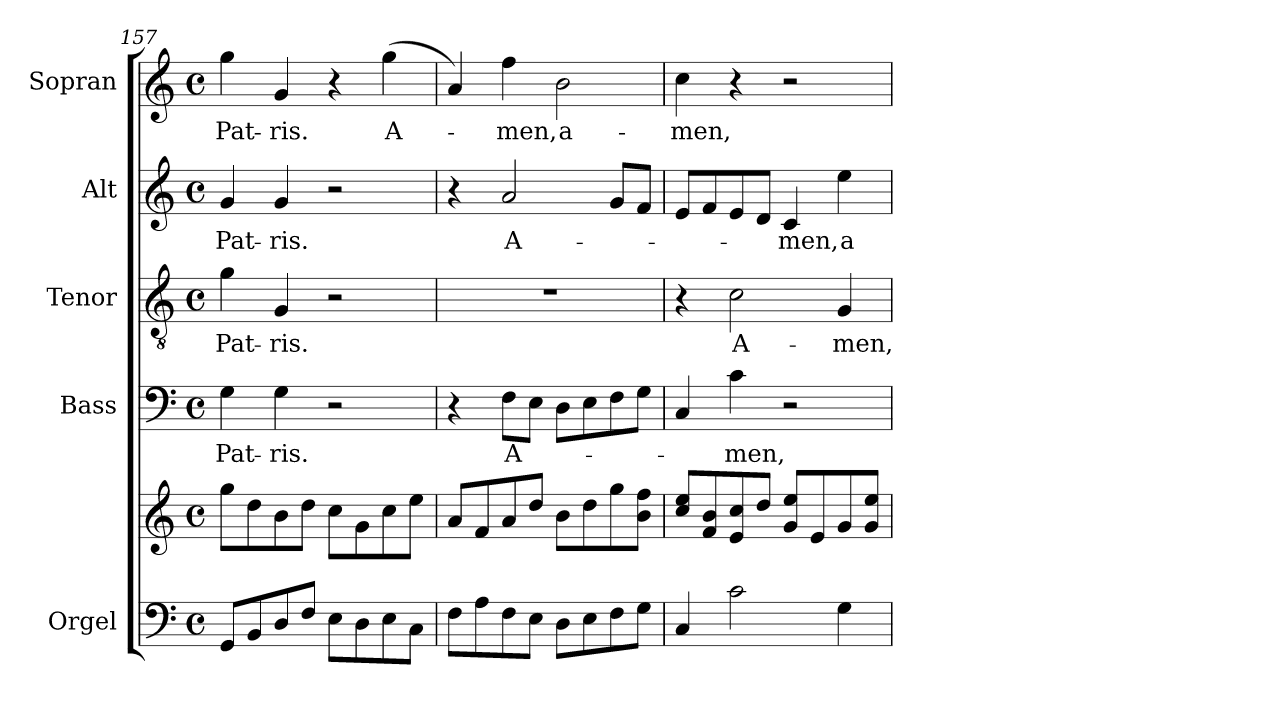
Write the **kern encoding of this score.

**kern	**kern	**kern	**text	**kern	**text	**kern	**text	**kern	**text
*part5	*part5	*part4	*part4	*part3	*part3	*part2	*part2	*part1	*part1
*staff6	*staff5	*staff4	*staff4	*staff3	*staff3	*staff2	*staff2	*staff1	*staff1
*I"Orgel	*	*I"Bass	*	*I"Tenor	*	*I"Alt	*	*I"Sopran	*
*I'Org.	*	*I'B.	*	*I'T.	*	*I'A.	*	*I'S.	*
*clefF4	*clefG2	*clefF4	*	*clefGv2	*	*clefG2	*	*clefG2	*
*k[]	*k[]	*k[]	*	*k[]	*	*k[]	*	*k[]	*
*C:	*C:	*C:	*	*C:	*	*C:	*	*C:	*
*M4/4	*M4/4	*M4/4	*	*M4/4	*	*M4/4	*	*M4/4	*
*met(c)	*met(c)	*met(c)	*	*met(c)	*	*met(c)	*	*met(c)	*
=157	=157	=157	=157	=157	=157	=157	=157	=157	=157
!	!	!	!LO:LY:b	!	!LO:LY:b	!	!LO:LY:b	!	!LO:LY:b
8GG/L	8gg\L	4G\	Pat-	4g\	Pat-	4g/	Pat-	4gg\	Pat-
8BB/	8dd\	.	.	.	.	.	.	.	.
!	!	!	!LO:LY:b	!	!LO:LY:b	!	!LO:LY:b	!	!LO:LY:b
8D/	8b\	4G\	-ris.	4G/	-ris.	4g/	-ris.	4g/	-ris.
8F/J	8dd\J	.	.	.	.	.	.	.	.
8E\L	8cc\L	2r	.	2r	.	2r	.	4r	.
8D\	8g\	.	.	.	.	.	.	.	.
!	!	!	!	!	!	!	!	!	!LO:LY:b
8E\	8cc\	.	.	.	.	.	.	(>4gg\	A-
8C\J	8ee\J	.	.	.	.	.	.	.	.
=158	=158	=158	=158	=158	=158	=158	=158	=158	=158
8F\L	8a/L	4r	.	1r	.	4r	.	4a/)	.
8A\	8f/	.	.	.	.	.	.	.	.
!	!	!	!LO:LY:b	!	!	!	!LO:LY:b	!	!LO:LY:b
8F\	8a/	8F\L	A-	.	.	2a/	A-	4ff\	-men,
8E\J	8dd/J	8E\J	.	.	.	.	.	.	.
!	!	!	!	!	!	!	!	!	!LO:LY:b
8D\L	8b\L	8D\L	.	.	.	.	.	2b\	a-
8E\	8dd\	8E\	.	.	.	.	.	.	.
8F\	8gg\	8F\	.	.	.	8g/L	.	.	.
8G\J	8b\ 8ff\J	8G\J	.	.	.	8f/J	.	.	.
=159	=159	=159	=159	=159	=159	=159	=159	=159	=159
!	!	!	!	!	!	!	!	!	!LO:LY:b
4C/	8cc/ 8ee/L	4C/	.	4r	.	8e/L	.	4cc\	-men,
.	8f/ 8b/	.	.	.	.	8f/	.	.	.
!	!	!	!LO:LY:b	!	!LO:LY:b	!	!	!	!
2c\	8e/ 8cc/	4c\	-men,	2c\	A-	8e/	.	4r	.
.	8dd/J	.	.	.	.	8d/J	.	.	.
!	!	!	!	!	!	!	!LO:LY:b	!	!
.	8g/ 8ee/L	2r	.	.	.	4c/	-men,	2r	.
.	8e/	.	.	.	.	.	.	.	.
!	!	!	!	!	!LO:LY:b	!	!LO:LY:b	!	!
4G\	8g/	.	.	4G/	-men,	4ee\	a-	.	.
.	8g/ 8ee/J	.	.	.	.	.	.	.	.
=	=	=	=	=	=	=	=	=	=
*-	*-	*-	*-	*-	*-	*-	*-	*-	*-
